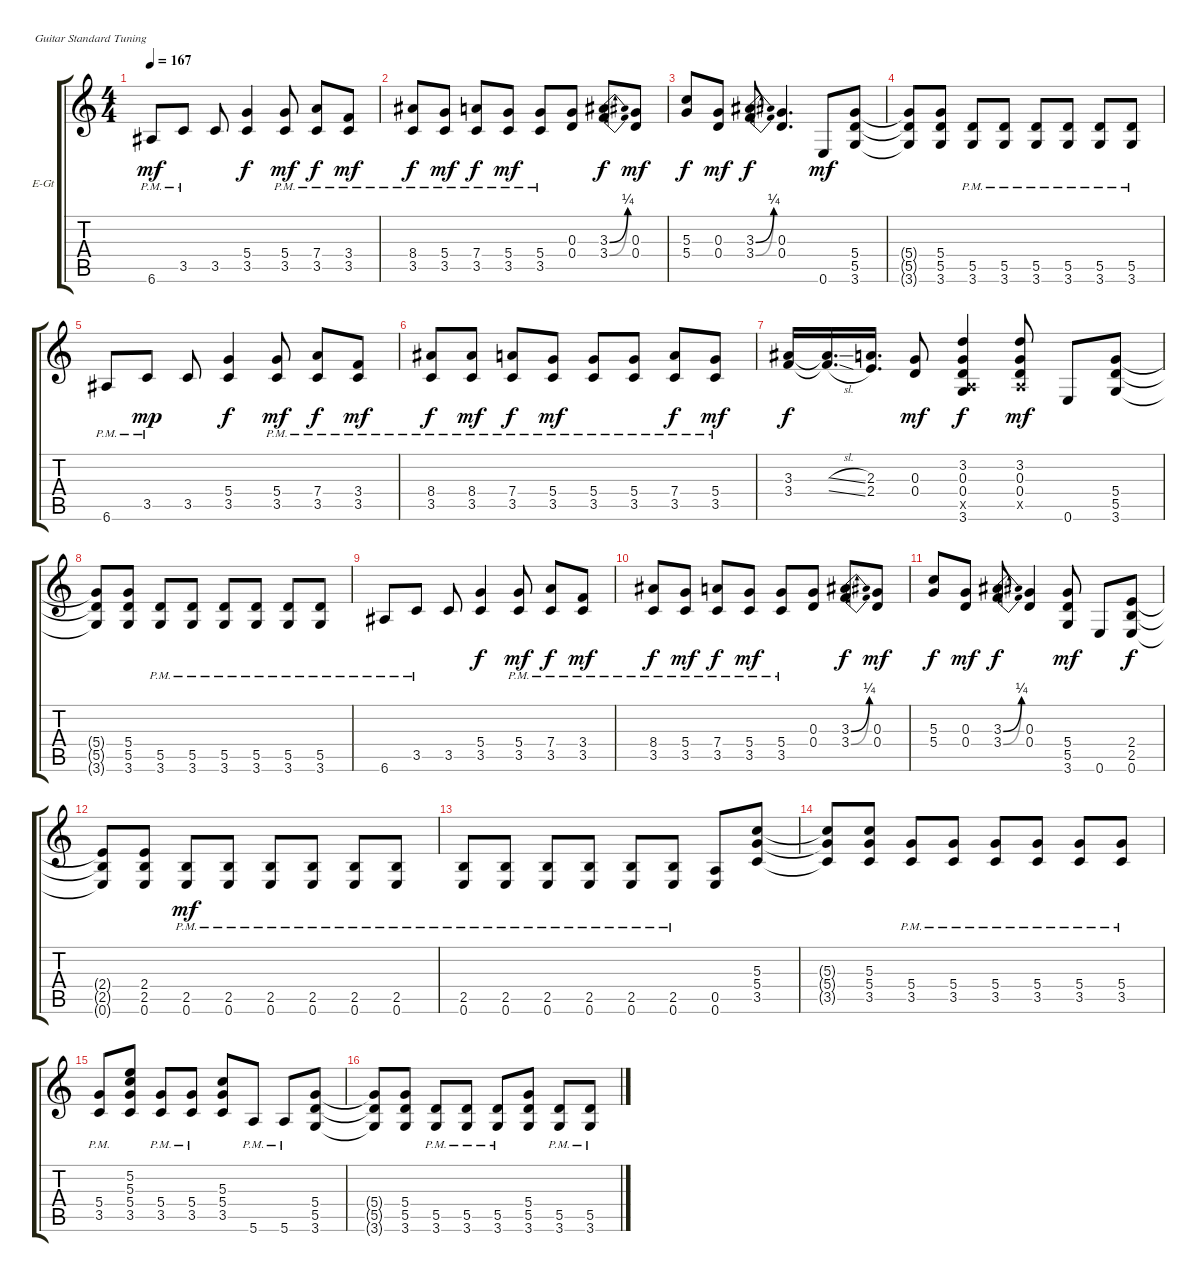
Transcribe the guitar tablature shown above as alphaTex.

\bracketExtendMode groupsimilarinstruments
\firstSystemTrackNameOrientation horizontal
\otherSystemsTrackNameOrientation horizontal
\track ("Rhythm" "E-Gt") {instrument overdrivenguitar}
\staff {score tabs}
\tuning (E4 B3 G3 D3 A2 E2)
\ts (4 4)
\tempo 167
\clef g2
\scale
0.235202
\ks c
6.6{pm}.8{dy mf} 3.5{pm}.8 3.5.8 (5.4 3.5).4{dy f} (5.4{pm} 3.5{pm}).8{dy mf} (7.4{pm} 3.5{pm}).8{dy f} (3.4{pm} 3.5{pm}).8{dy mf} |
\scale
0.273621 (8.4{pm} 3.5{pm}).8{dy f} (5.4{pm} 3.5{pm}).8{dy mf} (7.4{pm} 3.5{pm}).8{dy f} (5.4{pm} 3.5{pm}).8{dy mf} (5.4{pm} 3.5{pm}).8 (0.3 0.4).8 (3.3{be (bend 0 0 60 1)} 3.4{be (bend 0 0 60 1)}).8{dy f} (0.3 0.4).8{dy mf} |
\scale
0.272492 (5.3 5.4).8{dy f} (0.3 0.4).8{dy mf} (3.3{be (bend 0 0 60 1)} 3.4{be (bend 0 0 60 1)}).8{dy f} (0.3 0.4).4{d} 0.6.8{dy mf} (5.4 5.5 3.6).8 |
\scale
0.22419 (5.4{t} 5.5{t} 3.6{t}).8 (5.5 3.6 5.4).8 (5.5{pm} 3.6{pm}).8 (5.5{pm} 3.6{pm}).8 (5.5{pm} 3.6{pm}).8 (5.5{pm} 3.6{pm}).8 (5.5{pm} 3.6{pm}).8 (5.5{pm} 3.6{pm}).8 |
\scale
0.229861 6.6{pm}.8 3.5{pm}.8{dy mp} 3.5.8 (5.4 3.5).4{dy f} (5.4{pm} 3.5{pm}).8{dy mf} (7.4{pm} 3.5{pm}).8{dy f} (3.4{pm} 3.5{pm}).8{dy mf} |
\scale
0.276219 (8.4{pm} 3.5{pm}).8{dy f} (8.4{pm} 3.5{pm}).8{dy mf} (7.4{pm} 3.5{pm}).8{dy f} (5.4{pm} 3.5{pm}).8{dy mf} (5.4{pm} 3.5{pm}).8 (5.4{pm} 3.5{pm}).8 (7.4{pm} 3.5{pm}).8{dy f} (5.4{pm} 3.5{pm}).8{dy mf} |
\scale
0.273029 (3.3 3.4).16{dy f} (3.3{sl t} 3.4{sl t}).16{d} (2.3 2.4).16{d} (0.3 0.4).8{dy mf} (0.4 0.5{x} 3.6 3.2 0.3).4{dy f} (0.3 0.4 3.2 0.5{x}).8{dy mf} 0.6.8 (5.4 5.5 3.6).8 |
\scale
0.222949 (5.4{t} 5.5{t} 3.6{t}).8 (5.5 3.6 5.4).8 (5.5{pm} 3.6{pm}).8 (5.5{pm} 3.6{pm}).8 (5.5{pm} 3.6{pm}).8 (5.5{pm} 3.6{pm}).8 (5.5{pm} 3.6{pm}).8 (5.5{pm} 3.6{pm}).8 |
\scale
0.228117 6.6{pm}.8 3.5{pm}.8 3.5.8 (5.4 3.5).4{dy f} (5.4{pm} 3.5{pm}).8{dy mf} (7.4{pm} 3.5{pm}).8{dy f} (3.4{pm} 3.5{pm}).8{dy mf} |
\scale
0.275467 (8.4{pm} 3.5{pm}).8{dy f} (5.4{pm} 3.5{pm}).8{dy mf} (7.4{pm} 3.5{pm}).8{dy f} (5.4{pm} 3.5{pm}).8{dy mf} (5.4{pm} 3.5{pm}).8 (0.3 0.4).8 (3.3{be (bend 0 0 60 1)} 3.4{be (bend 0 0 60 1)}).8{dy f} (0.3 0.4).8{dy mf} |
\scale
0.280136 (5.3 5.4).8{dy f} (0.3 0.4).8{dy mf} (3.3{be (bend 0 0 60 1)} 3.4{be (bend 0 0 60 1)}).8{dy f} (0.3 0.4).4 (5.4 5.5 3.6).8{dy mf} 0.6.8 (2.4 2.5 0.6).8{dy f} |
\scale
0.215054 (2.4{t} 2.5{t} 0.6{t}).8 (2.4 2.5 0.6).8 (2.5{pm} 0.6{pm}).8{dy mf} (2.5{pm} 0.6{pm}).8 (2.5{pm} 0.6{pm}).8 (2.5{pm} 0.6{pm}).8 (2.5{pm} 0.6{pm}).8 (2.5{pm} 0.6{pm}).8 |
\scale
0.229299 (2.5{pm} 0.6{pm}).8 (2.5{pm} 0.6{pm}).8 (2.5{pm} 0.6{pm}).8 (2.5{pm} 0.6{pm}).8 (2.5{pm} 0.6{pm}).8 (2.5{pm} 0.6{pm}).8 (0.5 0.6).8 (5.3 5.4 3.5).8 |
\scale
0.278928 (5.3{t} 5.4{t} 3.5{t}).8 (5.3 5.4 3.5).8 (5.4{pm} 3.5{pm}).8 (5.4{pm} 3.5{pm}).8 (5.4{pm} 3.5{pm}).8 (5.4{pm} 3.5{pm}).8 (5.4{pm} 3.5{pm}).8 (5.4{pm} 3.5{pm}).8 |
\scale
0.279858 (5.4{pm} 3.5{pm}).8 (5.2 5.3 5.4 3.5).8 (5.4{pm} 3.5{pm}).8 (5.4{pm} 3.5{pm}).8 (5.3 5.4 3.5).8 5.6{pm}.8 5.6{pm}.8 (5.4 5.5 3.6).8 |
\scale
0.214177 (5.4{t} 5.5{t} 3.6{t}).8 (5.4 5.5 3.6).8 (5.5{pm} 3.6{pm}).8 (5.5{pm} 3.6{pm}).8 (5.5{pm} 3.6{pm}).8 (5.4 5.5 3.6).8 (5.5{pm} 3.6{pm}).8 (5.5{pm} 3.6{pm}).8
